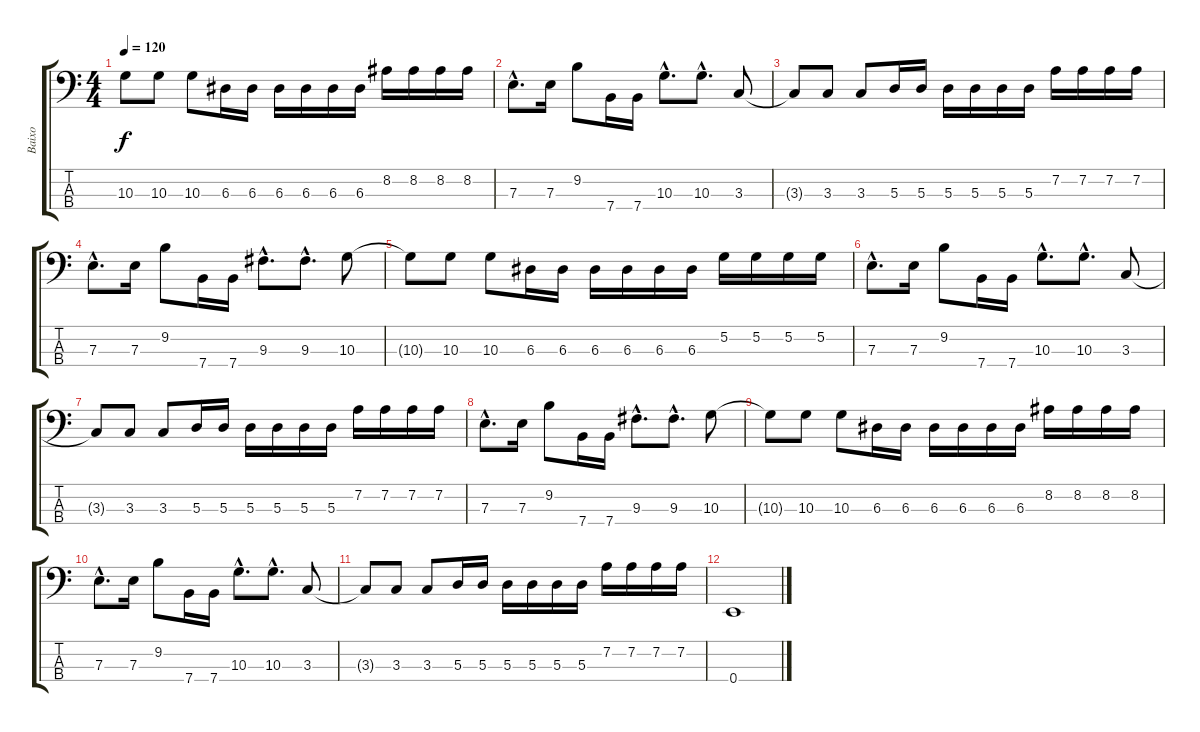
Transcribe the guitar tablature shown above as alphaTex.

\track ("Baixo" "Baixo") {instrument electricbassfinger}
\staff {score tabs}
\tuning (G2 D2 A1 E1) {hide}
\ts (4 4)
\tempo 120
\clef f4
\ks c
10.3{t}.8{dy f} 10.3.8 10.3.8 6.3.16 6.3.16 6.3.16 6.3.16 6.3.16 6.3.16 8.2.16 8.2.16 8.2.16 8.2.16 |
7.3{hac}.8{d} 7.3.16 9.2.8 7.4.16 7.4.16 10.3{hac}.8{d} 10.3{hac}.8{d} 3.3.8 |
3.3{t}.8 3.3.8 3.3.8 5.3.16 5.3.16 5.3.16 5.3.16 5.3.16 5.3.16 7.2.16 7.2.16 7.2.16 7.2.16 |
7.3{hac}.8{d} 7.3.16 9.2.8 7.4.16 7.4.16 9.3{hac}.8{d} 9.3{hac}.8{d} 10.3.8 |
10.3{t}.8 10.3.8 10.3.8 6.3.16 6.3.16 6.3.16 6.3.16 6.3.16 6.3.16 5.2.16 5.2.16 5.2.16 5.2.16 |
7.3{hac}.8{d} 7.3.16 9.2.8 7.4.16 7.4.16 10.3{hac}.8{d} 10.3{hac}.8{d} 3.3.8 |
3.3{t}.8 3.3.8 3.3.8 5.3.16 5.3.16 5.3.16 5.3.16 5.3.16 5.3.16 7.2.16 7.2.16 7.2.16 7.2.16 |
7.3{hac}.8{d} 7.3.16 9.2.8 7.4.16 7.4.16 9.3{hac}.8{d} 9.3{hac}.8{d} 10.3.8 |
10.3{t}.8 10.3.8 10.3.8 6.3.16 6.3.16 6.3.16 6.3.16 6.3.16 6.3.16 8.2.16 8.2.16 8.2.16 8.2.16 |
7.3{hac}.8{d} 7.3.16 9.2.8 7.4.16 7.4.16 10.3{hac}.8{d} 10.3{hac}.8{d} 3.3.8 |
3.3{t}.8 3.3.8 3.3.8 5.3.16 5.3.16 5.3.16 5.3.16 5.3.16 5.3.16 7.2.16 7.2.16 7.2.16 7.2.16 |
0.4.1
